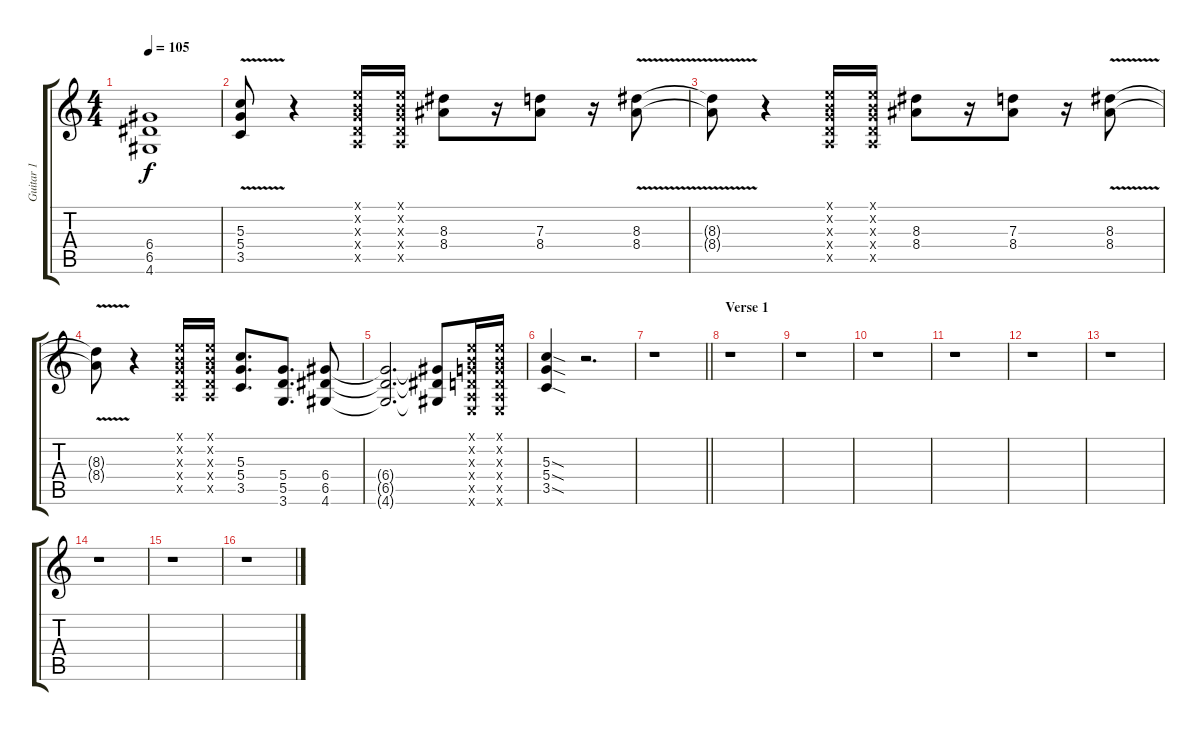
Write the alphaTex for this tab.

\track ("Guitar 1" "Guitar 1") {instrument overdrivenguitar}
\staff {score tabs}
\tuning (E4 B3 G3 D3 A2 E2) {hide}
\ts (4 4)
\tempo 105
\clef g2
\ks c
(6.4{t} 6.5{t} 4.6{t}).1{dy f} |
(5.3{v} 5.4{v} 3.5{v}).8 r.4 (0.1{x} 0.2{x} 0.3{x} 0.4{x} 0.5{x}).16 (0.1{x} 0.2{x} 0.3{x} 0.4{x} 0.5{x}).16 (8.3 8.4).8 r.16 (7.3 8.4).8 r.16 (8.3{v} 8.4{v}).8 |
(8.3{t} 8.4{t}).8 r.4 (0.1{x} 0.2{x} 0.3{x} 0.4{x} 0.5{x}).16 (0.1{x} 0.2{x} 0.3{x} 0.4{x} 0.5{x}).16 (8.3 8.4).8 r.16 (7.3 8.4).8 r.16 (8.3{v} 8.4{v}).8 |
(8.3{t} 8.4{t}).8 r.4 (0.1{x} 0.2{x} 0.3{x} 0.4{x} 0.5{x}).16 (0.1{x} 0.2{x} 0.3{x} 0.4{x} 0.5{x}).16 (5.3 5.4 3.5).8{d} (5.4 5.5 3.6).8{d} (6.4 6.5 4.6).8 |
(6.4{t} 6.5{t} 4.6{t}).2{d} (6.4{t} 6.5{t} 4.6{t}).8 (0.1{x} 0.2{x} 0.3{x} 0.4{x} 0.5{x} 0.6{x}).16 (0.1{x} 0.2{x} 0.3{x} 0.4{x} 0.5{x} 0.6{x}).16 |
(5.3{sod} 5.4{sod} 3.5{sod}).4 r.2{d} |
\barLineRight lightlight
r.1 |
\section ("" "Verse 1")
r.1 |
r.1 |
r.1 |
r.1 |
r.1 |
r.1 |
r.1 |
r.1 |
r.1
